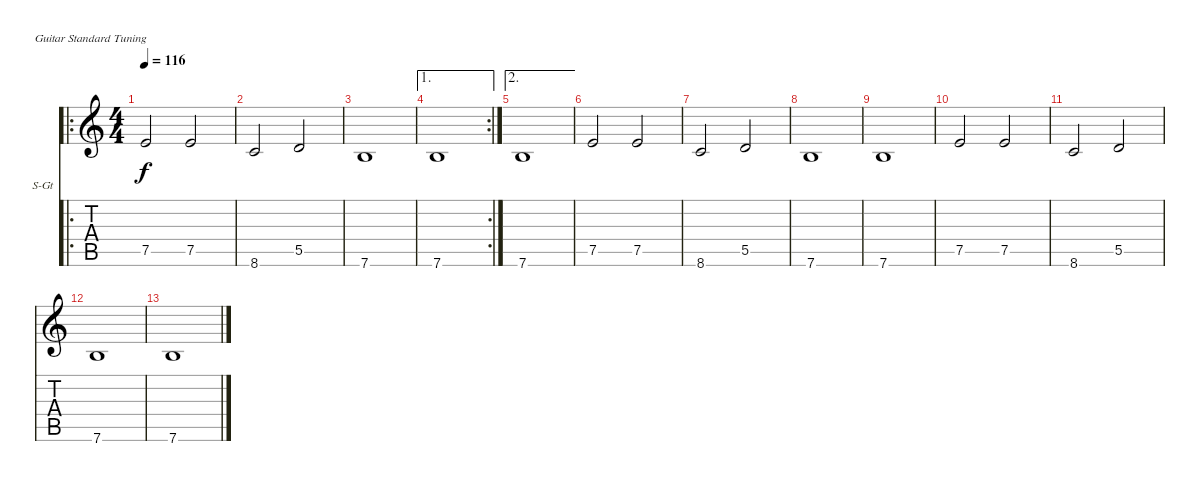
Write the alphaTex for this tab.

\bracketExtendMode nobrackets
\firstSystemTrackNameOrientation horizontal
\otherSystemsTrackNameOrientation horizontal
\track ("Guitar Acoustique 2" "S-Gt") {instrument acousticguitarsteel}
\staff {score tabs}
\tuning (E4 B3 G3 D3 A2 E2)
\ro
\ts (4 4)
\tempo 116
\clef g2
\ks c
7.5.2{dy f} 7.5.2 |
8.6.2 5.5.2 |
7.6.1 |
\ae 1
\rc 2
7.6.1 |
\ae 2
7.6.1 |
7.5.2 7.5.2 |
8.6.2 5.5.2 |
7.6.1 |
7.6.1 |
7.5.2 7.5.2 |
8.6.2 5.5.2 |
7.6.1 |
7.6.1
